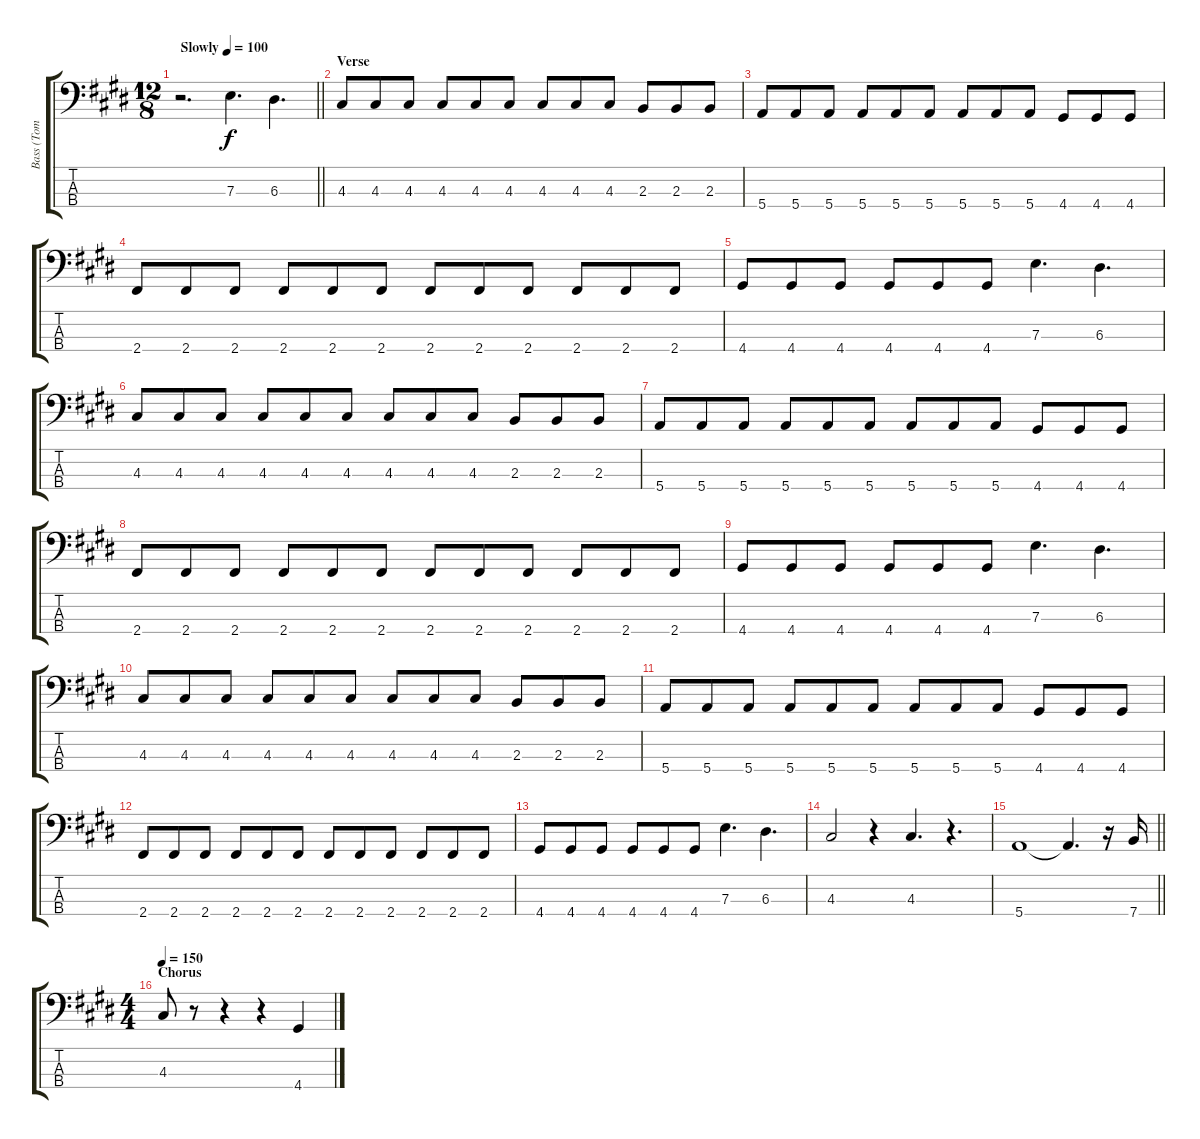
\track ("Bass (Tom Hamilton)" "Bass (Tom ") {instrument electricbassfinger}
\staff {score tabs}
\tuning (G2 D2 A1 E1) {hide}
\ts (12 8)
\tempo (100 "Slowly")
\clef f4
\barLineRight lightlight
\ks c#minor
r.2{d dy f instrument electricbassfinger} 7.3.4{d} 6.3.4{d} |
\section ("" "Verse")
4.3.8 4.3.8 4.3.8 4.3.8 4.3.8 4.3.8 4.3.8 4.3.8 4.3.8 2.3.8 2.3.8 2.3.8 |
5.4.8 5.4.8 5.4.8 5.4.8 5.4.8 5.4.8 5.4.8 5.4.8 5.4.8 4.4.8 4.4.8 4.4.8 |
2.4.8 2.4.8 2.4.8 2.4.8 2.4.8 2.4.8 2.4.8 2.4.8 2.4.8 2.4.8 2.4.8 2.4.8 |
4.4.8 4.4.8 4.4.8 4.4.8 4.4.8 4.4.8 7.3.4{d} 6.3.4{d} |
4.3.8 4.3.8 4.3.8 4.3.8 4.3.8 4.3.8 4.3.8 4.3.8 4.3.8 2.3.8 2.3.8 2.3.8 |
5.4.8 5.4.8 5.4.8 5.4.8 5.4.8 5.4.8 5.4.8 5.4.8 5.4.8 4.4.8 4.4.8 4.4.8 |
2.4.8 2.4.8 2.4.8 2.4.8 2.4.8 2.4.8 2.4.8 2.4.8 2.4.8 2.4.8 2.4.8 2.4.8 |
4.4.8 4.4.8 4.4.8 4.4.8 4.4.8 4.4.8 7.3.4{d} 6.3.4{d} |
4.3.8 4.3.8 4.3.8 4.3.8 4.3.8 4.3.8 4.3.8 4.3.8 4.3.8 2.3.8 2.3.8 2.3.8 |
5.4.8 5.4.8 5.4.8 5.4.8 5.4.8 5.4.8 5.4.8 5.4.8 5.4.8 4.4.8 4.4.8 4.4.8 |
2.4.8 2.4.8 2.4.8 2.4.8 2.4.8 2.4.8 2.4.8 2.4.8 2.4.8 2.4.8 2.4.8 2.4.8 |
4.4.8 4.4.8 4.4.8 4.4.8 4.4.8 4.4.8 7.3.4{d} 6.3.4{d} |
4.3.2 r.4 4.3.4{d} r.4{d} |
\barLineRight lightlight
5.4.1 5.4{t}.4{d} r.16 7.4.16 |
\ts (4 4)
\section ("" "Chorus")
\tempo 150
4.3.8 r.8 r.4 r.4 4.4.4
